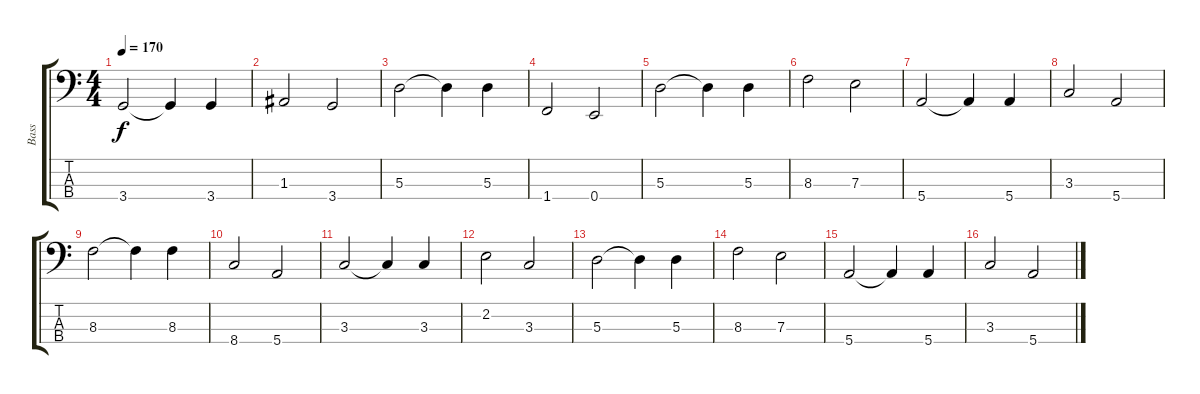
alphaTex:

\track ("Bass" "Bass") {instrument electricbassfinger}
\staff {score tabs}
\tuning (G2 D2 A1 E1) {hide}
\ts (4 4)
\tempo 170
\clef f4
\ks c
3.4.2{dy f} 3.4{t}.4 3.4.4 |
1.3.2 3.4.2 |
5.3.2 5.3{t}.4 5.3.4 |
1.4.2 0.4.2 |
5.3.2 5.3{t}.4 5.3.4 |
8.3.2 7.3.2 |
5.4.2 5.4{t}.4 5.4.4 |
3.3.2 5.4.2 |
8.3.2 8.3{t}.4 8.3.4 |
8.4.2 5.4.2 |
3.3.2 3.3{t}.4 3.3.4 |
2.2.2 3.3.2 |
5.3.2 5.3{t}.4 5.3.4 |
8.3.2 7.3.2 |
5.4.2 5.4{t}.4 5.4.4 |
3.3.2 5.4.2
